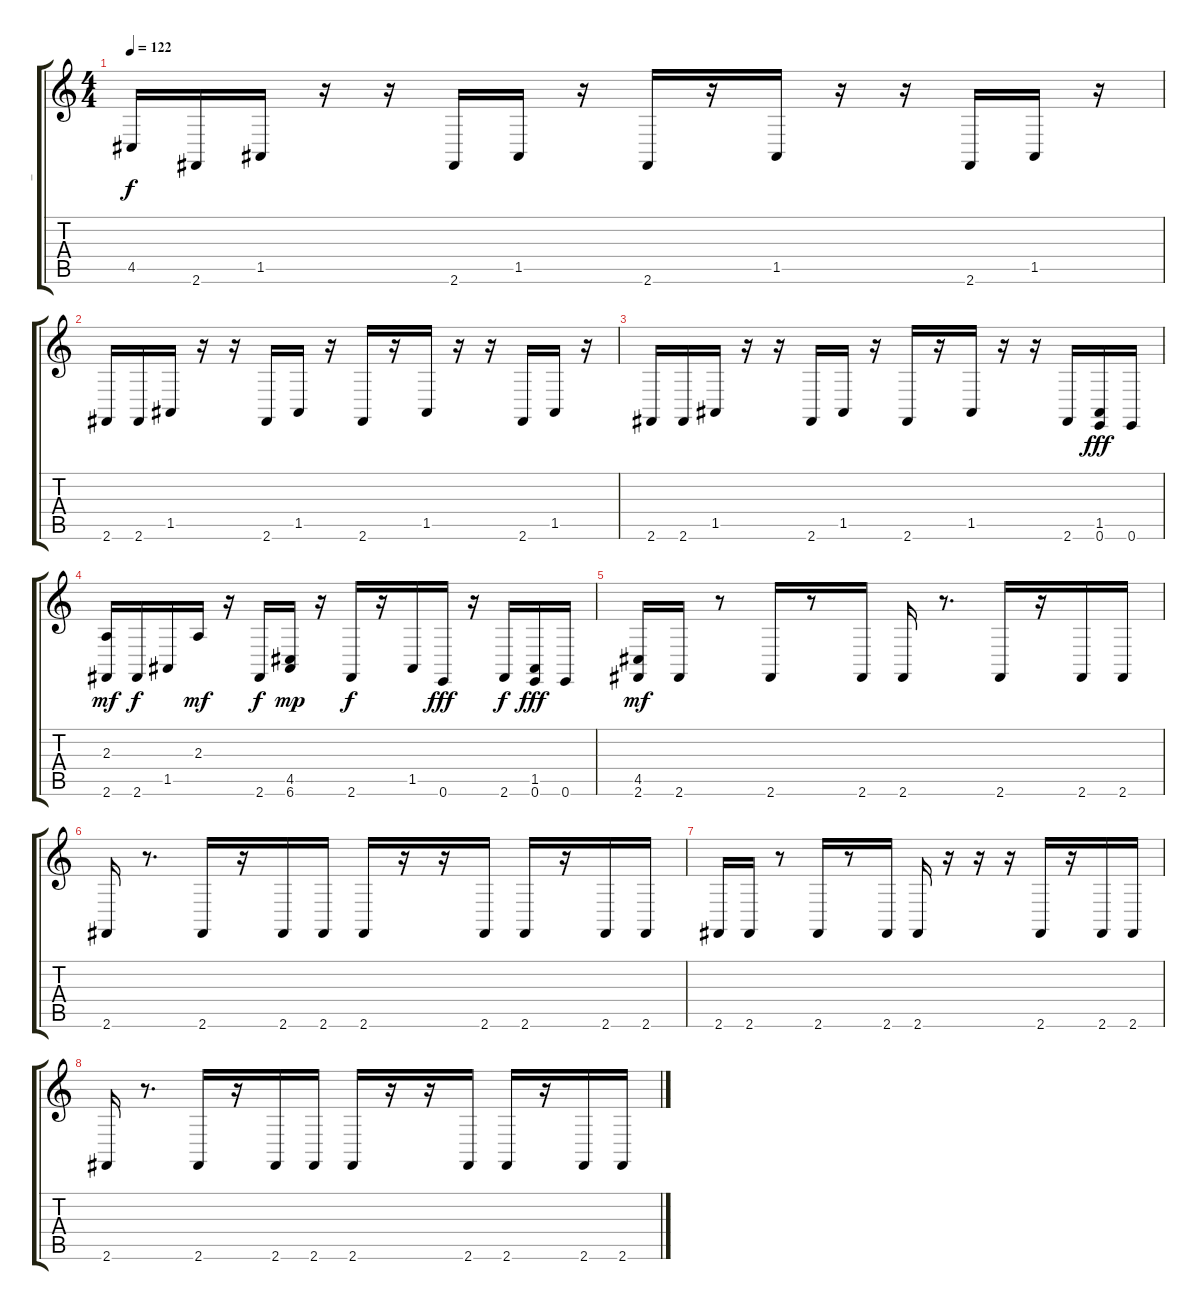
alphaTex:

\track ("_" "_") {instrument acousticgrandpiano}
\staff {score tabs}
\tuning (E4 B3 G3 D3 A2 E2) {hide}
\ts (4 4)
\tempo 122
\clef g2
\ks c
4.5.16{dy f} 2.6.16 1.5.16 r.16 r.16 2.6.16 1.5.16 r.16 2.6.16 r.16 1.5.16 r.16 r.16 2.6.16 1.5.16 r.16 |
2.6.16 2.6.16 1.5.16 r.16 r.16 2.6.16 1.5.16 r.16 2.6.16 r.16 1.5.16 r.16 r.16 2.6.16 1.5.16 r.16 |
2.6.16 2.6.16 1.5.16 r.16 r.16 2.6.16 1.5.16 r.16 2.6.16 r.16 1.5.16 r.16 r.16 2.6.16 (1.5 0.6).16{dy fff} 0.6.16 |
(2.3 2.6).16{dy mf} 2.6.16{dy f} 1.5.16 2.3.16{dy mf} r.16 2.6.16{dy f} (4.5 6.6).16{dy mp} r.16 2.6.16{dy f} r.16 1.5.16 0.6.16{dy fff} r.16 2.6.16{dy f} (1.5 0.6).16{dy fff} 0.6.16 |
(4.5 2.6).16{dy mf} 2.6.16 r.8 2.6.16 r.8 2.6.16 2.6.16 r.8{d} 2.6.16 r.16 2.6.16 2.6.16 |
2.6.16 r.8{d} 2.6.16 r.16 2.6.16 2.6.16 2.6.16 r.16 r.16 2.6.16 2.6.16 r.16 2.6.16 2.6.16 |
2.6.16 2.6.16 r.8 2.6.16 r.8 2.6.16 2.6.16 r.16 r.16 r.16 2.6.16 r.16 2.6.16 2.6.16 |
2.6.16 r.8{d} 2.6.16 r.16 2.6.16 2.6.16 2.6.16 r.16 r.16 2.6.16 2.6.16 r.16 2.6.16 2.6.16
